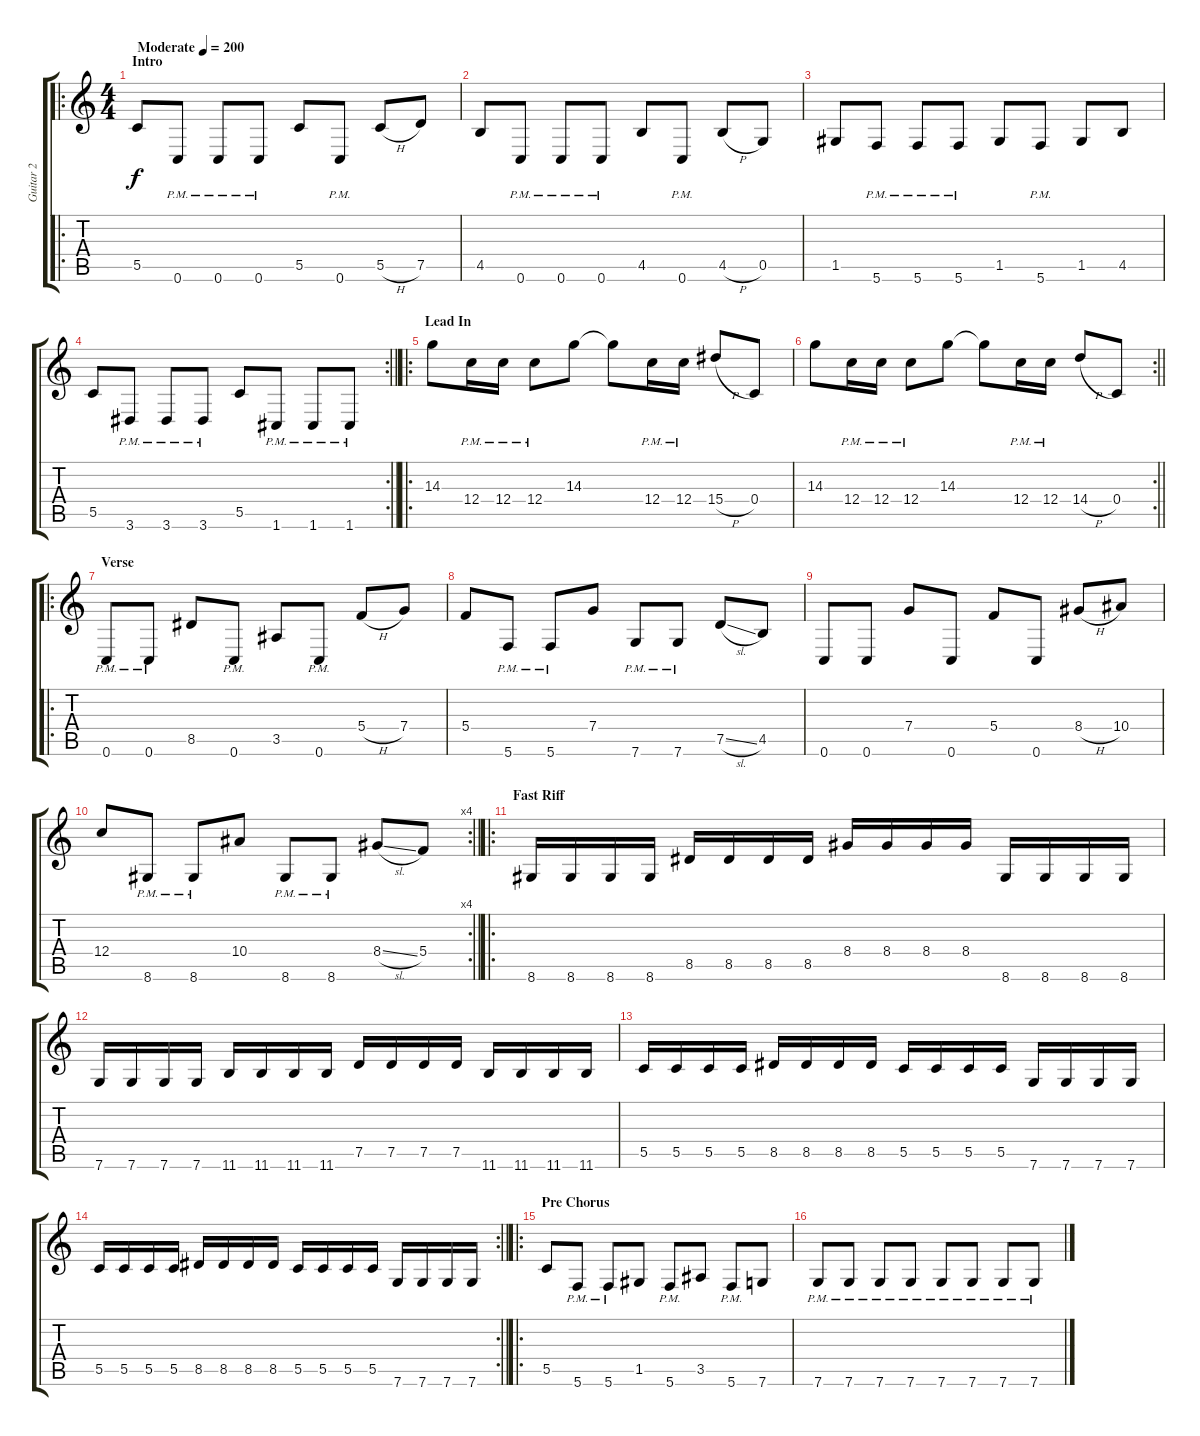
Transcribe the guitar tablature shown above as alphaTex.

\track ("Guitar 2" "Guitar 2") {instrument distortionguitar}
\staff {score tabs}
\tuning (D4 A3 F3 C3 G2 C2) {hide}
\ro
\ts (4 4)
\section ("" "Intro")
\tempo (200 "Moderate")
\clef g2
\ks c
5.5.8{dy f instrument distortionguitar} 0.6{pm}.8 0.6{pm}.8 0.6{pm}.8 5.5.8 0.6{pm}.8 5.5{h}.8 7.5.8 |
4.5.8 0.6{pm}.8 0.6{pm}.8 0.6{pm}.8 4.5.8 0.6{pm}.8 4.5{h}.8 0.5.8 |
1.5.8 5.6{pm}.8 5.6{pm}.8 5.6{pm}.8 1.5.8 5.6{pm}.8 1.5.8 4.5.8 |
\rc 2
\barLineRight lightlight
5.5.8 3.6{pm}.8 3.6{pm}.8 3.6{pm}.8 5.5.8 1.6{pm}.8 1.6{pm}.8 1.6{pm}.8 |
\ro
\section ("" "Lead In")
14.3.8 12.4{pm}.16 12.4{pm}.16 12.4{pm}.8 14.3.8 14.3{t}.8 12.4{pm}.16 12.4{pm}.16 15.4{h}.8 0.4.8 |
\rc 2
\barLineRight lightlight
14.3.8 12.4{pm}.16 12.4{pm}.16 12.4{pm}.8 14.3.8 14.3{t}.8 12.4{pm}.16 12.4{pm}.16 14.4{h}.8 0.4.8 |
\ro
\section ("" "Verse")
0.6{pm}.8 0.6{pm}.8 8.5.8 0.6{pm}.8 3.5.8 0.6{pm}.8 5.4{h}.8 7.4.8 |
5.4.8 5.6{pm}.8 5.6{pm}.8 7.4.8 7.6{pm}.8 7.6{pm}.8 7.5{sl}.8 4.5.8 |
0.6.8 0.6.8 7.4.8 0.6.8 5.4.8 0.6.8 8.4{h}.8 10.4.8 |
\rc 4
\barLineRight lightlight
12.4.8 8.6{pm}.8 8.6{pm}.8 10.4.8 8.6{pm}.8 8.6{pm}.8 8.4{sl}.8 5.4.8 |
\ro
\section ("" "Fast Riff")
8.6.16 8.6.16 8.6.16 8.6.16 8.5.16 8.5.16 8.5.16 8.5.16 8.4.16 8.4.16 8.4.16 8.4.16 8.6.16 8.6.16 8.6.16 8.6.16 |
7.6.16 7.6.16 7.6.16 7.6.16 11.6.16 11.6.16 11.6.16 11.6.16 7.5.16 7.5.16 7.5.16 7.5.16 11.6.16 11.6.16 11.6.16 11.6.16 |
5.5.16 5.5.16 5.5.16 5.5.16 8.5.16 8.5.16 8.5.16 8.5.16 5.5.16 5.5.16 5.5.16 5.5.16 7.6.16 7.6.16 7.6.16 7.6.16 |
\rc 2
\barLineRight lightlight
5.5.16 5.5.16 5.5.16 5.5.16 8.5.16 8.5.16 8.5.16 8.5.16 5.5.16 5.5.16 5.5.16 5.5.16 7.6.16 7.6.16 7.6.16 7.6.16 |
\ro
\section ("" "Pre Chorus")
5.5.8 5.6{pm}.8 5.6{pm}.8 1.5.8 5.6{pm}.8 3.5.8 5.6{pm}.8 7.6.8 |
7.6{pm}.8 7.6{pm}.8 7.6{pm}.8 7.6{pm}.8 7.6{pm}.8 7.6{pm}.8 7.6{pm}.8 7.6{pm}.8
